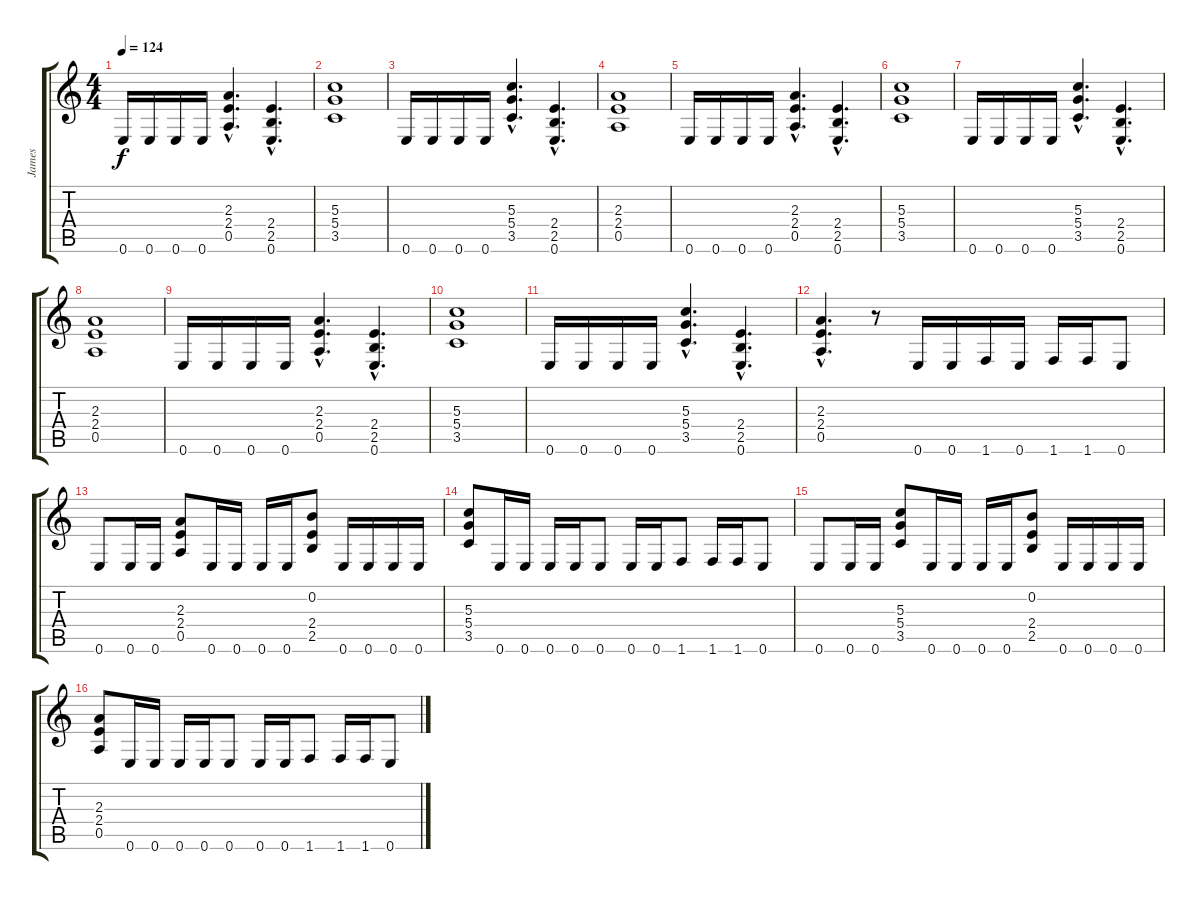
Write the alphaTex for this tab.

\track ("James" "James") {instrument electricguitarclean}
\staff {score tabs}
\tuning (E4 B3 G3 D3 A2 E2) {hide}
\ts (4 4)
\tempo 124
\clef g2
\ks c
0.6.16{dy f} 0.6.16 0.6.16 0.6.16 (2.3{hac} 2.4{hac} 0.5{hac}).4{d} (2.4{hac} 2.5{hac} 0.6{hac}).4{d} |
(5.3 5.4 3.5).1 |
0.6.16 0.6.16 0.6.16 0.6.16 (5.3{hac} 5.4{hac} 3.5{hac}).4{d} (2.4{hac} 2.5{hac} 0.6{hac}).4{d} |
(2.3 2.4 0.5).1 |
0.6.16 0.6.16 0.6.16 0.6.16 (2.3{hac} 2.4{hac} 0.5{hac}).4{d} (2.4{hac} 2.5{hac} 0.6{hac}).4{d} |
(5.3 5.4 3.5).1 |
0.6.16 0.6.16 0.6.16 0.6.16 (5.3{hac} 5.4{hac} 3.5{hac}).4{d} (2.4{hac} 2.5{hac} 0.6{hac}).4{d} |
(2.3 2.4 0.5).1 |
0.6.16 0.6.16 0.6.16 0.6.16 (2.3{hac} 2.4{hac} 0.5{hac}).4{d} (2.4{hac} 2.5{hac} 0.6{hac}).4{d} |
(5.3 5.4 3.5).1 |
0.6.16 0.6.16 0.6.16 0.6.16 (5.3{hac} 5.4{hac} 3.5{hac}).4{d} (2.4{hac} 2.5{hac} 0.6{hac}).4{d} |
(2.3{hac} 2.4{hac} 0.5{hac}).4{d} r.8 0.6.16 0.6.16 1.6.16 0.6.16 1.6.16 1.6.16 0.6.8 |
0.6.8 0.6.16 0.6.16 (2.3 2.4 0.5).8 0.6.16 0.6.16 0.6.16 0.6.16 (0.2 2.4 2.5).8 0.6.16 0.6.16 0.6.16 0.6.16 |
(5.3 5.4 3.5).8 0.6.16 0.6.16 0.6.16 0.6.16 0.6.8 0.6.16 0.6.16 1.6.8 1.6.16 1.6.16 0.6.8 |
0.6.8 0.6.16 0.6.16 (5.3 5.4 3.5).8 0.6.16 0.6.16 0.6.16 0.6.16 (0.2 2.4 2.5).8 0.6.16 0.6.16 0.6.16 0.6.16 |
(2.3 2.4 0.5).8 0.6.16 0.6.16 0.6.16 0.6.16 0.6.8 0.6.16 0.6.16 1.6.8 1.6.16 1.6.16 0.6.8
